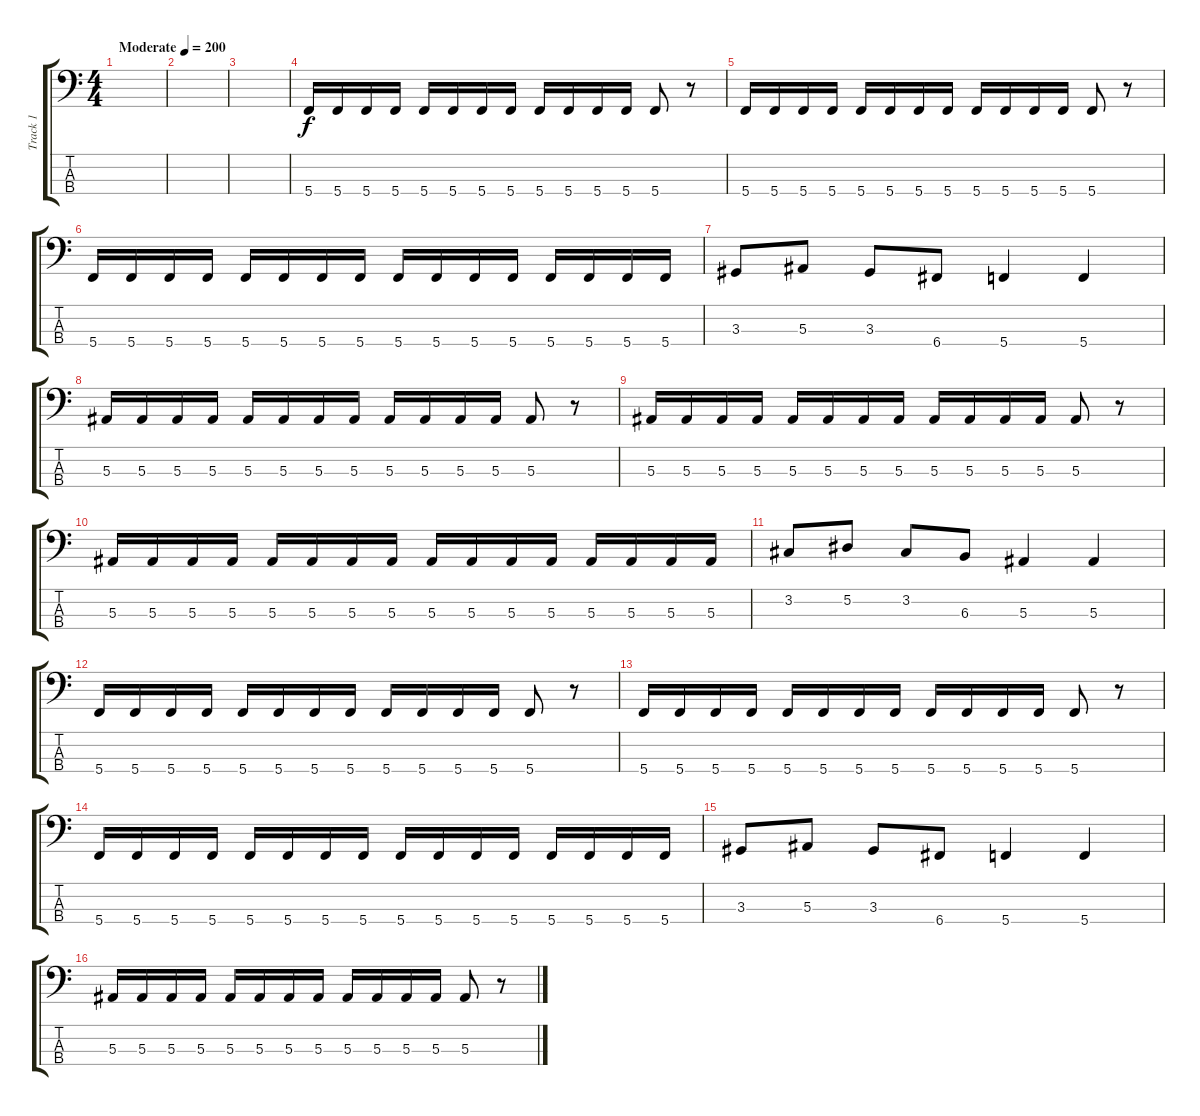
\track ("Track 1" "Track 1") {instrument electricbasspick}
\staff {score tabs}
\tuning (Eb2 Bb1 F1 C1) {hide}
\ts (4 4)
\tempo (200 "Moderate")
\clef f4
\ks c
|
|
|
5.4.16 5.4.16 5.4.16 5.4.16 5.4.16 5.4.16 5.4.16 5.4.16 5.4.16 5.4.16 5.4.16 5.4.16 5.4.8 r.8 |
5.4.16 5.4.16 5.4.16 5.4.16 5.4.16 5.4.16 5.4.16 5.4.16 5.4.16 5.4.16 5.4.16 5.4.16 5.4.8 r.8 |
5.4.16 5.4.16 5.4.16 5.4.16 5.4.16 5.4.16 5.4.16 5.4.16 5.4.16 5.4.16 5.4.16 5.4.16 5.4.16 5.4.16 5.4.16 5.4.16 |
3.3.8 5.3.8 3.3.8 6.4.8 5.4.4 5.4.4 |
5.3.16 5.3.16 5.3.16 5.3.16 5.3.16 5.3.16 5.3.16 5.3.16 5.3.16 5.3.16 5.3.16 5.3.16 5.3.8 r.8 |
5.3.16 5.3.16 5.3.16 5.3.16 5.3.16 5.3.16 5.3.16 5.3.16 5.3.16 5.3.16 5.3.16 5.3.16 5.3.8 r.8 |
5.3.16 5.3.16 5.3.16 5.3.16 5.3.16 5.3.16 5.3.16 5.3.16 5.3.16 5.3.16 5.3.16 5.3.16 5.3.16 5.3.16 5.3.16 5.3.16 |
3.2.8 5.2.8 3.2.8 6.3.8 5.3.4 5.3.4 |
5.4.16 5.4.16 5.4.16 5.4.16 5.4.16 5.4.16 5.4.16 5.4.16 5.4.16 5.4.16 5.4.16 5.4.16 5.4.8 r.8 |
5.4.16 5.4.16 5.4.16 5.4.16 5.4.16 5.4.16 5.4.16 5.4.16 5.4.16 5.4.16 5.4.16 5.4.16 5.4.8 r.8 |
5.4.16 5.4.16 5.4.16 5.4.16 5.4.16 5.4.16 5.4.16 5.4.16 5.4.16 5.4.16 5.4.16 5.4.16 5.4.16 5.4.16 5.4.16 5.4.16 |
3.3.8 5.3.8 3.3.8 6.4.8 5.4.4 5.4.4 |
5.3.16 5.3.16 5.3.16 5.3.16 5.3.16 5.3.16 5.3.16 5.3.16 5.3.16 5.3.16 5.3.16 5.3.16 5.3.8 r.8
